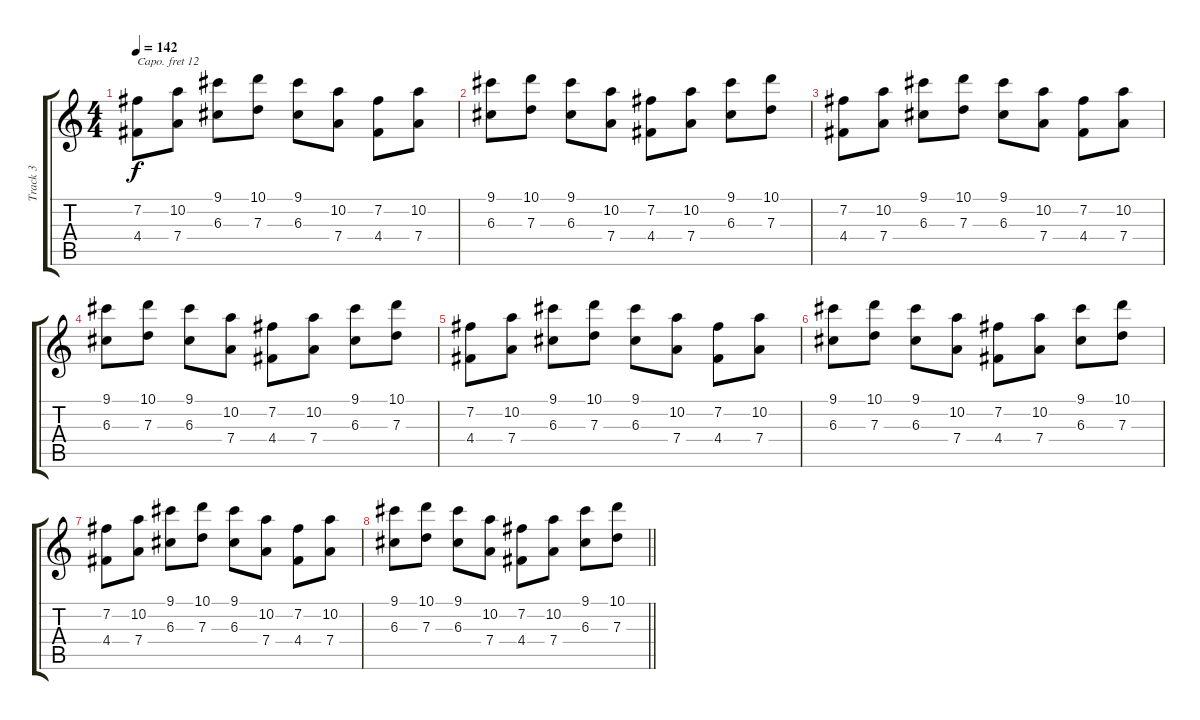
\track ("Track 3" "Track 3") {instrument pizzicatostrings}
\staff {score tabs}
\capo 12
\tuning (E4 B3 G3 D3 A2 E2) {hide}
\ts (4 4)
\tempo 142
\clef g2
\ks c
(7.2 4.4).8{dy f} (10.2 7.4).8 (9.1 6.3).8 (10.1 7.3).8 (9.1 6.3).8 (10.2 7.4).8 (7.2 4.4).8 (10.2 7.4).8 |
(9.1 6.3).8 (10.1 7.3).8{volume 0} (9.1 6.3).8 (10.2 7.4).8 (7.2 4.4).8 (10.2 7.4).8 (9.1 6.3).8 (10.1 7.3).8 |
(7.2 4.4).8 (10.2 7.4).8 (9.1 6.3).8 (10.1 7.3).8 (9.1 6.3).8 (10.2 7.4).8 (7.2 4.4).8 (10.2 7.4).8 |
(9.1 6.3).8 (10.1 7.3).8 (9.1 6.3).8 (10.2 7.4).8 (7.2 4.4).8 (10.2 7.4).8 (9.1 6.3).8 (10.1 7.3).8 |
(7.2 4.4).8 (10.2 7.4).8 (9.1 6.3).8 (10.1 7.3).8 (9.1 6.3).8 (10.2 7.4).8 (7.2 4.4).8 (10.2 7.4).8 |
(9.1 6.3).8 (10.1 7.3).8 (9.1 6.3).8 (10.2 7.4).8 (7.2 4.4).8 (10.2 7.4).8 (9.1 6.3).8 (10.1 7.3).8 |
(7.2 4.4).8 (10.2 7.4).8 (9.1 6.3).8 (10.1 7.3).8 (9.1 6.3).8 (10.2 7.4).8 (7.2 4.4).8 (10.2 7.4).8 |
\barLineRight lightlight
(9.1 6.3).8 (10.1 7.3).8 (9.1 6.3).8 (10.2 7.4).8 (7.2 4.4).8 (10.2 7.4).8 (9.1 6.3).8 (10.1 7.3).8
